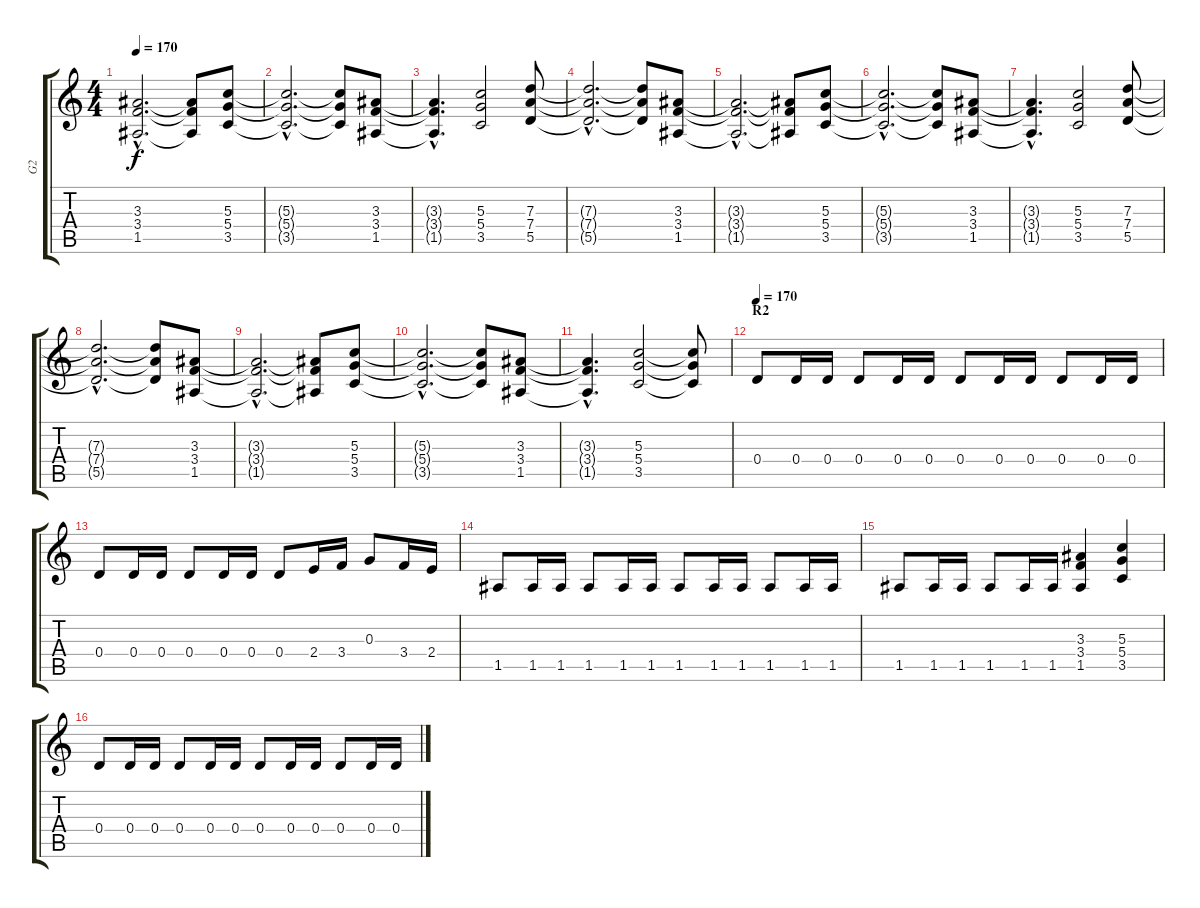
\track ("G2" "G2") {instrument distortionguitar}
\staff {score tabs}
\tuning (E4 B3 G3 D3 A2 E2) {hide}
\ts (4 4)
\tempo 170
\clef g2
\ks c
(3.3{hac t} 3.4{hac t} 1.5{hac t}).2{d dy f} (3.3{t} 3.4{t} 1.5{t}).8 (5.3 5.4 3.5).8 |
(5.3{hac t} 5.4{hac t} 3.5{hac t}).2{d} (5.3{t} 5.4{t} 3.5{t}).8 (3.3 3.4 1.5).8 |
(3.3{hac t} 3.4{hac t} 1.5{hac t}).4{d} (5.3 5.4 3.5).2 (7.3 7.4 5.5).8 |
\section ("" "")
(7.3{hac t} 7.4{hac t} 5.5{hac t}).2{d} (7.3{t} 7.4{t} 5.5{t}).8 (3.3 3.4 1.5).8 |
(3.3{hac t} 3.4{hac t} 1.5{hac t}).2{d} (3.3{t} 3.4{t} 1.5{t}).8 (5.3 5.4 3.5).8 |
(5.3{hac t} 5.4{hac t} 3.5{hac t}).2{d} (5.3{t} 5.4{t} 3.5{t}).8 (3.3 3.4 1.5).8 |
(3.3{hac t} 3.4{hac t} 1.5{hac t}).4{d} (5.3 5.4 3.5).2 (7.3 7.4 5.5).8 |
(7.3{hac t} 7.4{hac t} 5.5{hac t}).2{d} (7.3{t} 7.4{t} 5.5{t}).8 (3.3 3.4 1.5).8 |
(3.3{hac t} 3.4{hac t} 1.5{hac t}).2{d} (3.3{t} 3.4{t} 1.5{t}).8 (5.3 5.4 3.5).8 |
(5.3{hac t} 5.4{hac t} 3.5{hac t}).2{d} (5.3{t} 5.4{t} 3.5{t}).8 (3.3 3.4 1.5).8 |
(3.3{hac t} 3.4{hac t} 1.5{hac t}).4{d} (5.3 5.4 3.5).2 (5.3{t} 5.4{t} 3.5{t}).8 |
\section ("" "R2")
\tempo 170
0.4.8 0.4.16 0.4.16 0.4.8 0.4.16 0.4.16 0.4.8 0.4.16 0.4.16 0.4.8 0.4.16 0.4.16 |
0.4.8 0.4.16 0.4.16 0.4.8 0.4.16 0.4.16 0.4.8 2.4.16 3.4.16 0.3.8 3.4.16 2.4.16 |
1.5.8 1.5.16 1.5.16 1.5.8 1.5.16 1.5.16 1.5.8 1.5.16 1.5.16 1.5.8 1.5.16 1.5.16 |
1.5.8 1.5.16 1.5.16 1.5.8 1.5.16 1.5.16 (3.3 3.4 1.5).4 (5.3 5.4 3.5).4 |
0.4.8 0.4.16 0.4.16 0.4.8 0.4.16 0.4.16 0.4.8 0.4.16 0.4.16 0.4.8 0.4.16 0.4.16
